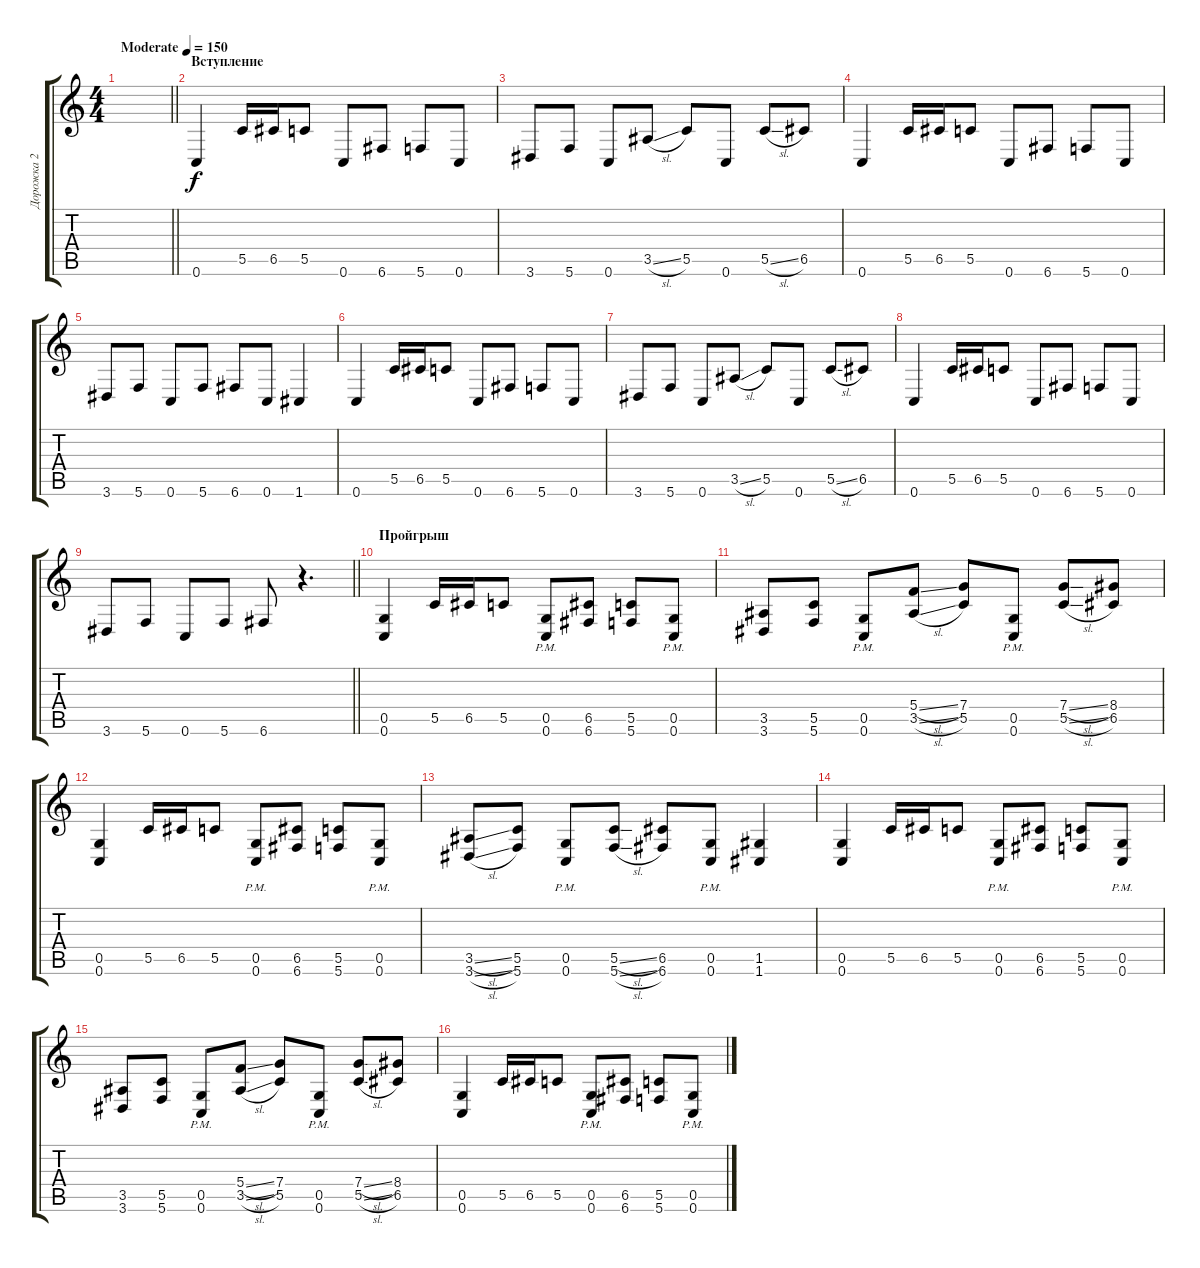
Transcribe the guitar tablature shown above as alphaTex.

\track ("Дорожка 2" "Дорожка 2") {instrument distortionguitar}
\staff {score tabs}
\tuning (D4 A3 F3 C3 G2 C2) {hide}
\ts (4 4)
\tempo (150 "Moderate")
\clef g2
\barLineRight lightlight
\ks c
|
\section ("" "Вступление")
0.6.4{instrument acousticguitarnylon} 5.5.16 6.5.16 5.5.8 0.6.8 6.6.8 5.6.8 0.6.8 |
3.6.8 5.6.8 0.6.8 3.5{sl}.8 5.5.8 0.6.8 5.5{sl}.8 6.5.8 |
0.6.4 5.5.16 6.5.16 5.5.8 0.6.8 6.6.8 5.6.8 0.6.8 |
3.6.8 5.6.8 0.6.8 5.6.8 6.6.8 0.6.8 1.6.4 |
0.6.4 5.5.16 6.5.16 5.5.8 0.6.8 6.6.8 5.6.8 0.6.8 |
3.6.8 5.6.8 0.6.8 3.5{sl}.8 5.5.8 0.6.8 5.5{sl}.8 6.5.8 |
0.6.4 5.5.16 6.5.16 5.5.8 0.6.8 6.6.8 5.6.8 0.6.8 |
\barLineRight lightlight
3.6.8 5.6.8 0.6.8 5.6.8 6.6.8 r.4{d} |
\section ("" "Пройгрыш")
(0.5 0.6).4{instrument distortionguitar} 5.5.16 6.5.16 5.5.8 (0.5{pm} 0.6{pm}).8 (6.5 6.6).8 (5.5 5.6).8 (0.5{pm} 0.6{pm}).8 |
(3.5 3.6).8 (5.5 5.6).8 (0.5{pm} 0.6{pm}).8 (5.4{sl} 3.5{sl}).8 (7.4 5.5).8 (0.5{pm} 0.6{pm}).8 (7.4{sl} 5.5{sl}).8 (8.4 6.5).8 |
(0.5 0.6).4 5.5.16 6.5.16 5.5.8 (0.5{pm} 0.6{pm}).8 (6.5 6.6).8 (5.5 5.6).8 (0.5{pm} 0.6{pm}).8 |
(3.5{sl} 3.6{sl}).8 (5.5 5.6).8 (0.5{pm} 0.6{pm}).8 (5.5{sl} 5.6{sl}).8 (6.5 6.6).8 (0.5{pm} 0.6{pm}).8 (1.5 1.6).4 |
(0.5 0.6).4 5.5.16 6.5.16 5.5.8 (0.5{pm} 0.6{pm}).8 (6.5 6.6).8 (5.5 5.6).8 (0.5{pm} 0.6{pm}).8 |
(3.5 3.6).8 (5.5 5.6).8 (0.5{pm} 0.6{pm}).8 (5.4{sl} 3.5{sl}).8 (7.4 5.5).8 (0.5{pm} 0.6{pm}).8 (7.4{sl} 5.5{sl}).8 (8.4 6.5).8 |
(0.5 0.6).4 5.5.16 6.5.16 5.5.8 (0.5{pm} 0.6{pm}).8 (6.5 6.6).8 (5.5 5.6).8 (0.5{pm} 0.6{pm}).8
